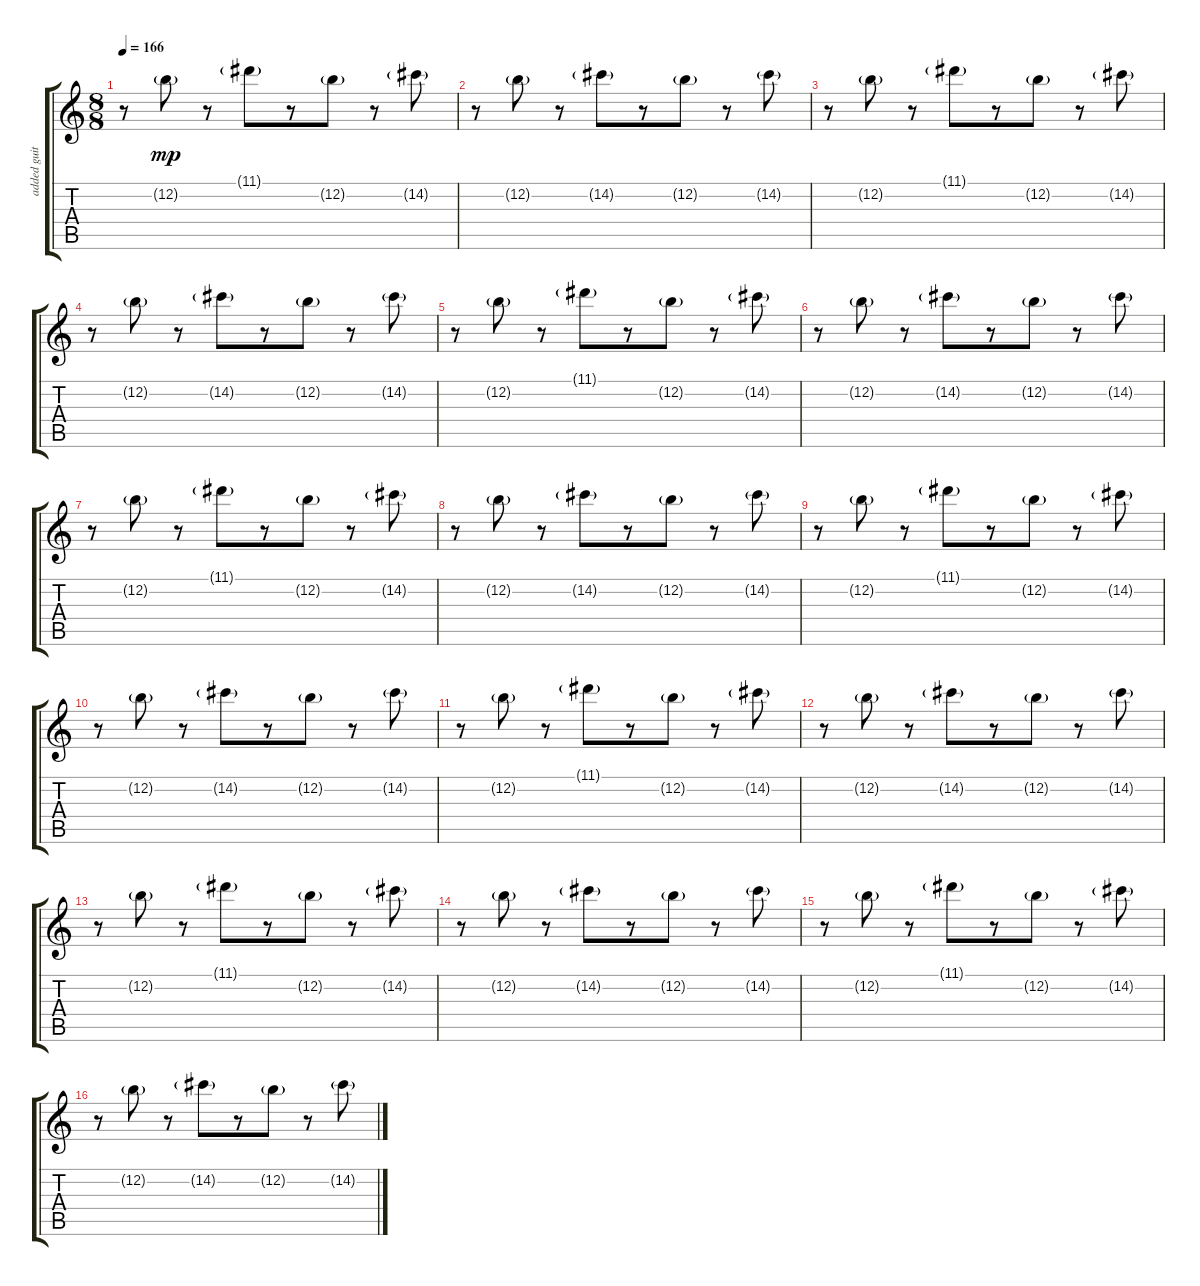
\track ("added guitar" "added guit") {instrument distortionguitar}
\staff {score tabs}
\tuning (E4 B3 G3 D3 A2 E2) {hide}
\ts (8 8)
\tempo 166
\clef g2
\ks c
r.8{dy mp} 12.2{g}.8 r.8 11.1{g}.8 r.8 12.2{g}.8 r.8 14.2{g}.8 |
r.8 12.2{g}.8 r.8 14.2{g}.8 r.8 12.2{g}.8 r.8 14.2{g}.8 |
r.8 12.2{g}.8 r.8 11.1{g}.8 r.8 12.2{g}.8 r.8 14.2{g}.8 |
r.8 12.2{g}.8 r.8 14.2{g}.8 r.8 12.2{g}.8 r.8 14.2{g}.8 |
r.8 12.2{g}.8 r.8 11.1{g}.8 r.8 12.2{g}.8 r.8 14.2{g}.8 |
r.8 12.2{g}.8 r.8 14.2{g}.8 r.8 12.2{g}.8 r.8 14.2{g}.8 |
r.8{volume 8} 12.2{g}.8 r.8 11.1{g}.8 r.8 12.2{g}.8 r.8 14.2{g}.8 |
r.8 12.2{g}.8 r.8 14.2{g}.8 r.8 12.2{g}.8 r.8 14.2{g}.8 |
r.8 12.2{g}.8 r.8 11.1{g}.8 r.8 12.2{g}.8 r.8 14.2{g}.8 |
r.8 12.2{g}.8 r.8 14.2{g}.8 r.8 12.2{g}.8 r.8 14.2{g}.8 |
r.8 12.2{g}.8 r.8 11.1{g}.8 r.8 12.2{g}.8 r.8 14.2{g}.8 |
r.8 12.2{g}.8 r.8 14.2{g}.8 r.8 12.2{g}.8 r.8 14.2{g}.8 |
r.8{volume 8} 12.2{g}.8 r.8 11.1{g}.8 r.8 12.2{g}.8 r.8 14.2{g}.8 |
r.8 12.2{g}.8 r.8 14.2{g}.8 r.8 12.2{g}.8 r.8 14.2{g}.8 |
r.8 12.2{g}.8 r.8 11.1{g}.8 r.8 12.2{g}.8 r.8 14.2{g}.8 |
r.8 12.2{g}.8 r.8 14.2{g}.8 r.8 12.2{g}.8 r.8 14.2{g}.8
